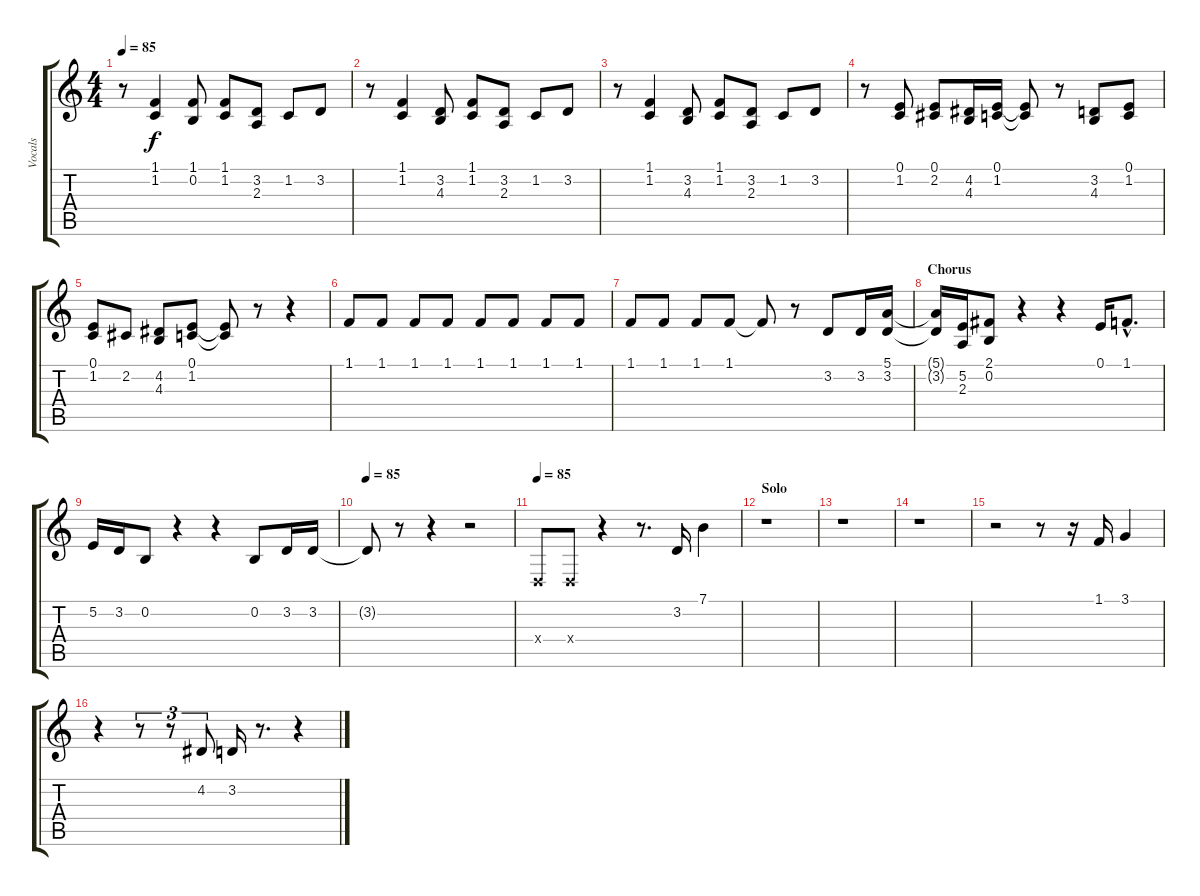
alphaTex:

\track ("Vocals" "Vocals") {instrument altosax}
\staff {score tabs}
\tuning (E4 B3 G3 D3 A2 E2) {hide}
\ts (4 4)
\tempo 85
\clef g2
\ks c
r.8{dy f} (1.1 1.2).4 (1.1 0.2).8 (1.1 1.2).8 (3.2 2.3).8 1.2.8 3.2.8 |
r.8 (1.1 1.2).4 (3.2 4.3).8 (1.1 1.2).8 (3.2 2.3).8 1.2.8 3.2.8 |
r.8 (1.1 1.2).4 (3.2 4.3).8 (1.1 1.2).8 (3.2 2.3).8 1.2.8 3.2.8 |
r.8 (0.1 1.2).8 (0.1 2.2).8 (4.2 4.3).16 (0.1 1.2).16 (0.1{t} 1.2{t}).8 r.8 (3.2 4.3).8 (0.1 1.2).8 |
(0.1 1.2).8 2.2.8 (4.2 4.3).8 (0.1 1.2).8 (0.1{t} 1.2{t}).8 r.8 r.4 |
1.1.8 1.1.8 1.1.8 1.1.8 1.1.8 1.1.8 1.1.8 1.1.8 |
1.1.8 1.1.8 1.1.8 1.1.8 1.1{t}.8 r.8 3.2.8 3.2.16 (5.1 3.2).16 |
\section ("" "Chorus")
(5.1{t} 3.2{t}).16 (5.2 2.3).16 (2.1 0.2).8 r.4 r.4 0.1.16 1.1{hac}.8{d} |
5.2.16 3.2.16 0.2.8 r.4 r.4 0.2.8 3.2.16 3.2.16 |
\tempo 85
3.2{t}.8 r.8 r.4 r.2 |
\tempo 85
0.4{x}.8 0.4{x}.8 r.4 r.8{d} 3.2.16 7.1.4 |
\section ("" "Solo")
r.1 |
r.1 |
r.1 |
r.2 r.8 r.16 1.1.16 3.1.4 |
r.4 r.8{tu (3 2)} r.8{tu (3 2)} 4.2.8{tu (3 2)} 3.2.16 r.8{d} r.4
